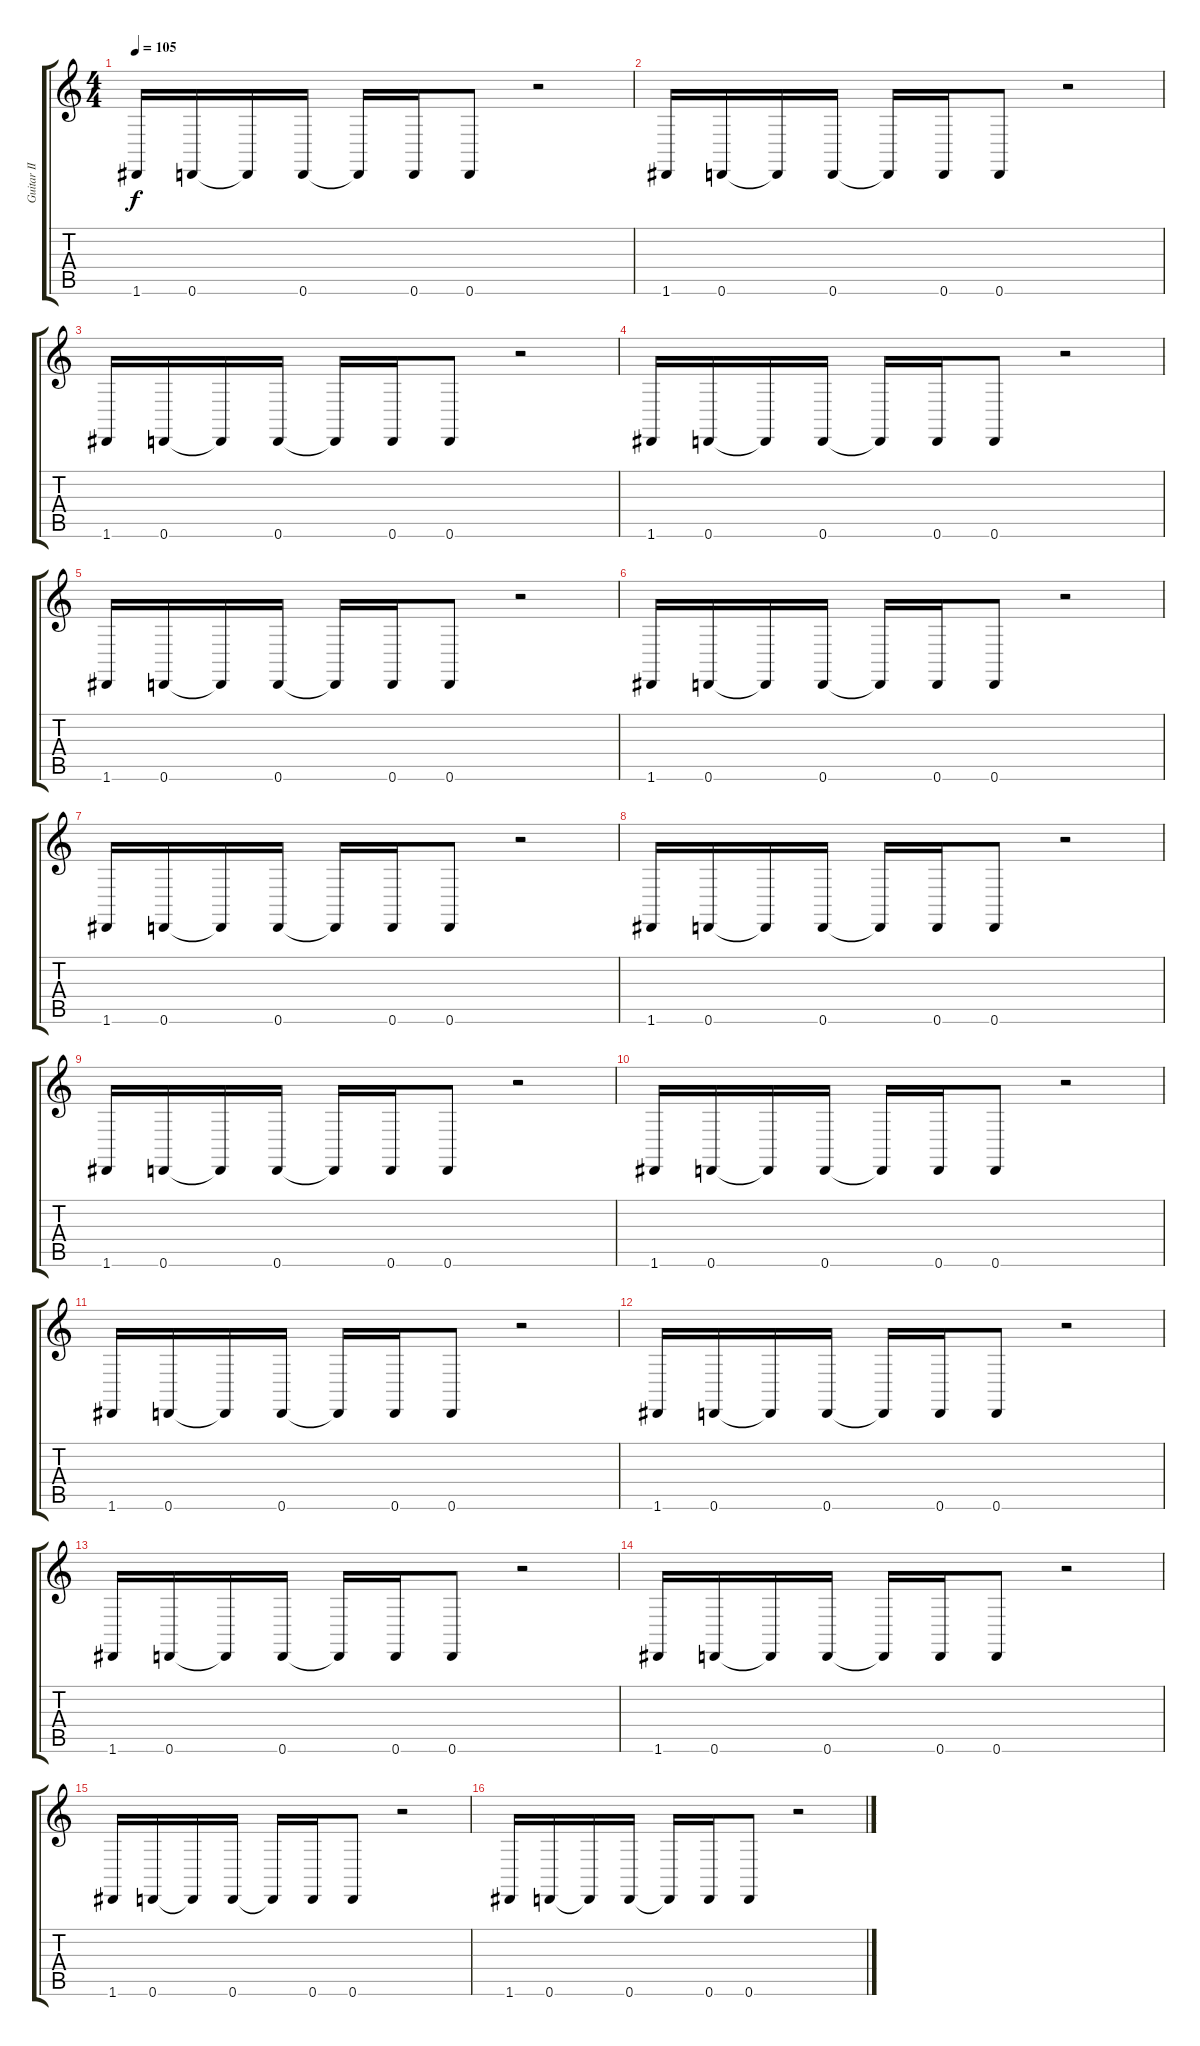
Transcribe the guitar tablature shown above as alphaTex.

\track ("Guitar II" "Guitar II") {instrument lead2sawtooth}
\staff {score tabs}
\tuning (E4 B3 G3 D3 A2 D2) {hide}
\ts (4 4)
\tempo 105
\clef g2
\ks aminor
1.6.16{dy f} 0.6.16 0.6{t}.16 0.6.16 0.6{t}.16 0.6.16 0.6.8 r.2 |
1.6.16{instrument lead2sawtooth} 0.6.16 0.6{t}.16 0.6.16 0.6{t}.16 0.6.16 0.6.8 r.2 |
1.6.16 0.6.16 0.6{t}.16 0.6.16 0.6{t}.16 0.6.16 0.6.8 r.2 |
1.6.16 0.6.16 0.6{t}.16 0.6.16 0.6{t}.16 0.6.16 0.6.8 r.2 |
1.6.16 0.6.16 0.6{t}.16 0.6.16 0.6{t}.16 0.6.16 0.6.8 r.2 |
1.6.16 0.6.16 0.6{t}.16 0.6.16 0.6{t}.16 0.6.16 0.6.8 r.2 |
1.6.16 0.6.16 0.6{t}.16 0.6.16 0.6{t}.16 0.6.16 0.6.8 r.2 |
1.6.16 0.6.16 0.6{t}.16 0.6.16 0.6{t}.16 0.6.16 0.6.8 r.2 |
1.6.16 0.6.16 0.6{t}.16 0.6.16 0.6{t}.16 0.6.16 0.6.8 r.2 |
1.6.16 0.6.16 0.6{t}.16 0.6.16 0.6{t}.16 0.6.16 0.6.8 r.2 |
1.6.16 0.6.16 0.6{t}.16 0.6.16 0.6{t}.16 0.6.16 0.6.8 r.2 |
1.6.16 0.6.16 0.6{t}.16 0.6.16 0.6{t}.16 0.6.16 0.6.8 r.2 |
1.6.16 0.6.16 0.6{t}.16 0.6.16 0.6{t}.16 0.6.16 0.6.8 r.2 |
1.6.16 0.6.16 0.6{t}.16 0.6.16 0.6{t}.16 0.6.16 0.6.8 r.2 |
1.6.16 0.6.16 0.6{t}.16 0.6.16 0.6{t}.16 0.6.16 0.6.8 r.2 |
1.6.16 0.6.16 0.6{t}.16 0.6.16 0.6{t}.16 0.6.16 0.6.8 r.2
